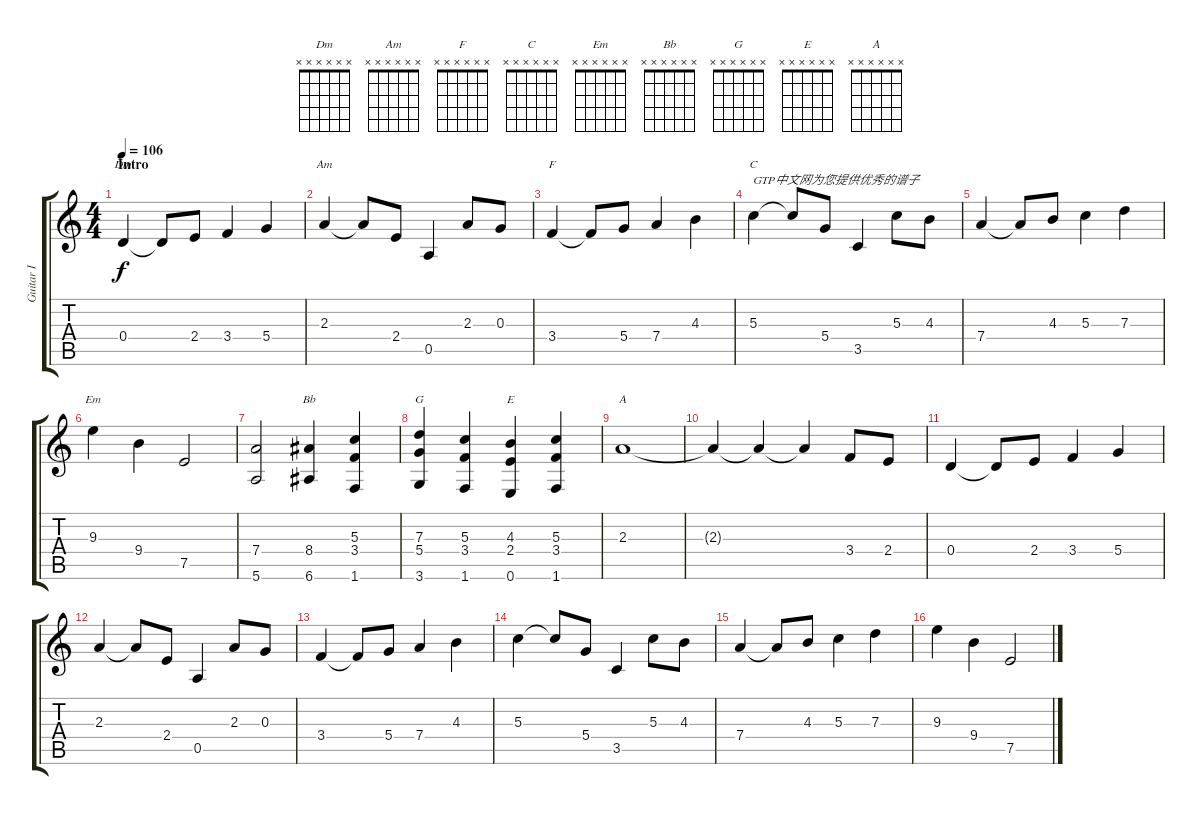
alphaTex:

\track ("Guitar I" "Guitar I") {instrument distortionguitar}
\staff {score tabs}
\tuning (E4 B3 G3 D3 A2 E2) {hide}
\chord ("Dm" x x x x x x)
\chord ("Am" x x x x x x)
\chord ("F" x x x x x x)
\chord ("C" x x x x x x)
\chord ("Em" x x x x x x)
\chord ("Bb" x x x x x x)
\chord ("G" x x x x x x)
\chord ("E" x x x x x x)
\chord ("A" x x x x x x)
\ts (4 4)
\section ("" "Intro")
\tempo 106
\clef g2
\ks c
0.4.4{ch "Dm" dy f instrument churchorgan} 0.4{t}.8 2.4.8 3.4.4 5.4.4 |
2.3.4{ch "Am"} 2.3{t}.8 2.4.8 0.5.4 2.3.8 0.3.8 |
3.4.4{ch "F"} 3.4{t}.8 5.4.8 7.4.4 4.3.4 |
5.3.4{ch "C" txt "GTP中文网为您提供优秀的谱子"} 5.3{t}.8 5.4.8 3.5.4 5.3.8 4.3.8 |
7.4.4 7.4{t}.8 4.3.8 5.3.4 7.3.4 |
9.3.4{ch "Em"} 9.4.4 7.5.2 |
(7.4 5.6).2 (8.4 6.6).4{ch "Bb"} (5.3 3.4 1.6).4 |
(7.3 5.4 3.6).4{ch "G"} (5.3 3.4 1.6).4 (4.3 2.4 0.6).4{ch "E"} (5.3 3.4 1.6).4 |
2.3.1{ch "A"} |
2.3{t}.4 2.3{t}.4 2.3{t}.4 3.4.8 2.4.8 |
0.4.4 0.4{t}.8 2.4.8 3.4.4 5.4.4 |
2.3.4 2.3{t}.8 2.4.8 0.5.4 2.3.8 0.3.8 |
3.4.4 3.4{t}.8 5.4.8 7.4.4 4.3.4 |
5.3.4 5.3{t}.8 5.4.8 3.5.4 5.3.8 4.3.8 |
7.4.4 7.4{t}.8 4.3.8 5.3.4 7.3.4 |
9.3.4 9.4.4 7.5.2
